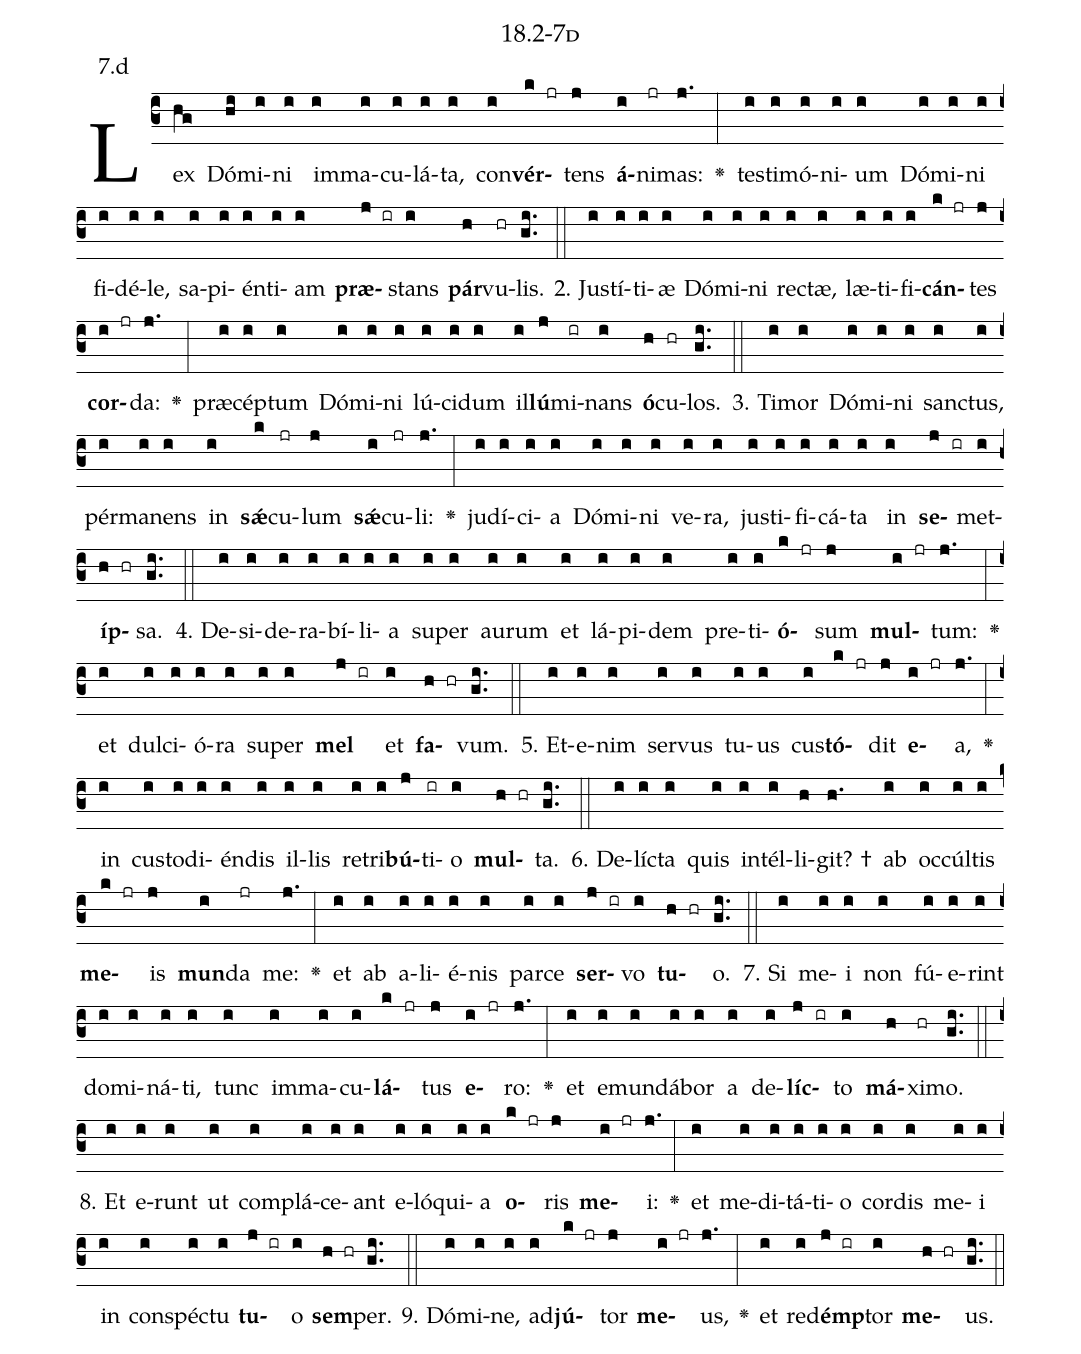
name: 18.2-7d;
annotation: 7.d;
%%
(c3)Lex(hg) Dó(hi)mi(i)ni(i) im(i)ma(i)cu(i)lá(i)ta,(i) con(i)<b>vér</b>(k jr)tens(j) <b>á</b>(i)ni(jr)mas:(j.) <v>\greheightstar</v>(:) tes(i)ti(i)mó(i)ni(i)um(i) Dó(i)mi(i)ni(i) fi(i)dé(i)le,(i) sa(i)pi(i)én(i)ti(i)am(i) <b>præ</b>(j ir)stans(i) <b>pár</b>(h)vu(hr)lis.(gi..) (::)
2. Jus(i)tí(i)ti(i)æ(i) Dó(i)mi(i)ni(i) rec(i)tæ,(i) læ(i)ti(i)fi(i)<b>cán</b>(k jr)tes(j) <b>cor</b>(i jr)da:(j.) <v>\greheightstar</v>(:) præ(i)cép(i)tum(i) Dó(i)mi(i)ni(i) lú(i)ci(i)dum(i) il(i)<b>lú</b>(j)mi(ir)nans(i) <b>ó</b>(h)cu(hr)los.(gi..) (::)
3. Ti(i)mor(i) Dó(i)mi(i)ni(i) sanc(i)tus,(i) pér(i)ma(i)nens(i) in(i) <b>sǽ</b>(k)cu(jr)lum(j) <b>sǽ</b>(i)cu(jr)li:(j.) <v>\greheightstar</v>(:) ju(i)dí(i)ci(i)a(i) Dó(i)mi(i)ni(i) ve(i)ra,(i) jus(i)ti(i)fi(i)cá(i)ta(i) in(i) <b>se</b>(j ir)met(i)<b>íp</b>(h hr)sa.(gi..) (::)
4. De(i)si(i)de(i)ra(i)bí(i)li(i)a(i) su(i)per(i) au(i)rum(i) et(i) lá(i)pi(i)dem(i) pre(i)ti(i)<b>ó</b>(k jr)sum(j) <b>mul</b>(i jr)tum:(j.) <v>\greheightstar</v>(:) et(i) dul(i)ci(i)ó(i)ra(i) su(i)per(i) <b>mel</b>(j ir) et(i) <b>fa</b>(h hr)vum.(gi..) (::)
5. Et(i)e(i)nim(i) ser(i)vus(i) tu(i)us(i) cus(i)<b>tó</b>(k jr)dit(j) <b>e</b>(i jr)a,(j.) <v>\greheightstar</v>(:) in(i) cus(i)to(i)di(i)én(i)dis(i) il(i)lis(i) re(i)tri(i)<b>bú</b>(j)ti(ir)o(i) <b>mul</b>(h hr)ta.(gi..) (::)
6. De(i)líc(i)ta(i) quis(i) in(i)tél(i)li(h)git? †(h.) ab(i) oc(i)cúl(i)tis(i) <b>me</b>(k jr)is(j) <b>mun</b>(i)da(jr) me:(j.) <v>\greheightstar</v>(:) et(i) ab(i) a(i)li(i)é(i)nis(i) par(i)ce(i) <b>ser</b>(j ir)vo(i) <b>tu</b>(h hr)o.(gi..) (::)
7. Si(i) me(i)i(i) non(i) fú(i)e(i)rint(i) do(i)mi(i)ná(i)ti,(i) tunc(i) im(i)ma(i)cu(i)<b>lá</b>(k jr)tus(j) <b>e</b>(i jr)ro:(j.) <v>\greheightstar</v>(:) et(i) e(i)mun(i)dá(i)bor(i) a(i) de(i)<b>líc</b>(j ir)to(i) <b>má</b>(h)xi(hr)mo.(gi..) (::)
8. Et(i) e(i)runt(i) ut(i) com(i)plá(i)ce(i)ant(i) e(i)ló(i)qui(i)a(i) <b>o</b>(k jr)ris(j) <b>me</b>(i jr)i:(j.) <v>\greheightstar</v>(:) et(i) me(i)di(i)tá(i)ti(i)o(i) cor(i)dis(i) me(i)i(i) in(i) con(i)spéc(i)tu(i) <b>tu</b>(j ir)o(i) <b>sem</b>(h hr)per.(gi..) (::)
9. Dó(i)mi(i)ne,(i) ad(i)<b>jú</b>(k jr)tor(j) <b>me</b>(i jr)us,(j.) <v>\greheightstar</v>(:) et(i) red(i)<b>émp</b>(j ir)tor(i) <b>me</b>(h hr)us.(gi..) (::)
